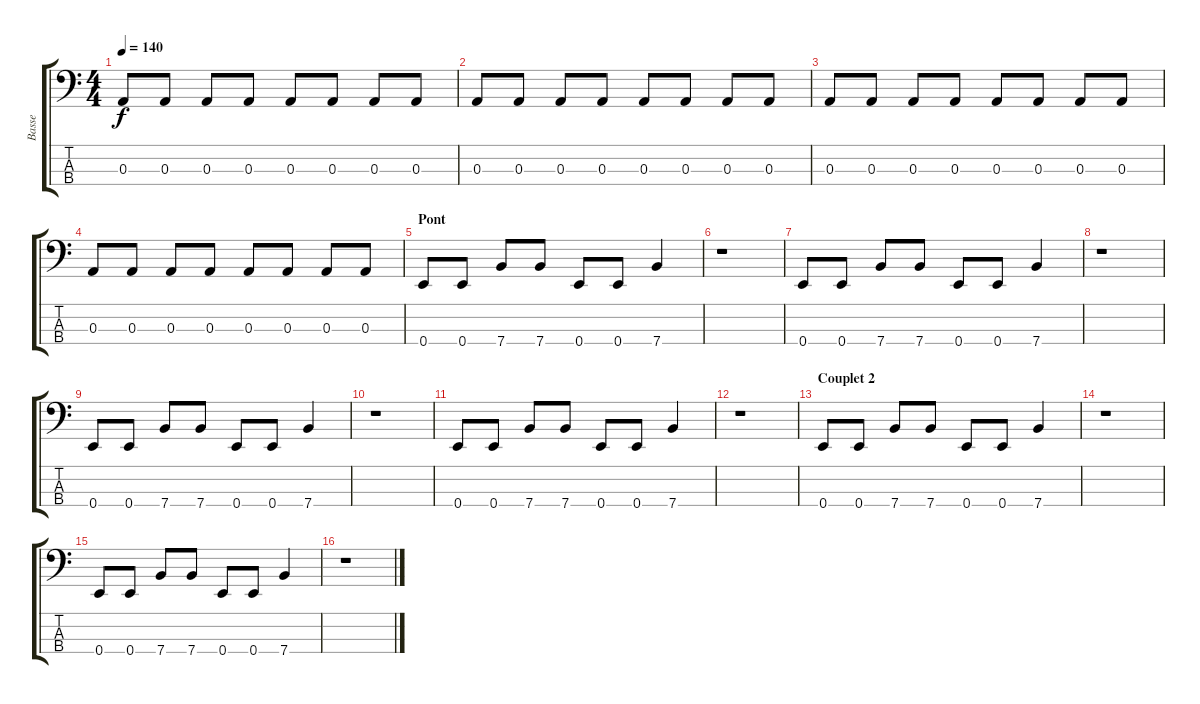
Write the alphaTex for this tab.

\track ("Basse " "Basse ") {instrument electricbassfinger}
\staff {score tabs}
\tuning (G2 D2 A1 E1) {hide}
\ts (4 4)
\tempo 140
\clef f4
\ks c
0.3.8{dy f} 0.3.8 0.3.8 0.3.8 0.3.8 0.3.8 0.3.8 0.3.8 |
0.3.8 0.3.8 0.3.8 0.3.8 0.3.8 0.3.8 0.3.8 0.3.8 |
0.3.8 0.3.8 0.3.8 0.3.8 0.3.8 0.3.8 0.3.8 0.3.8 |
0.3.8 0.3.8 0.3.8 0.3.8 0.3.8 0.3.8 0.3.8 0.3.8 |
\section ("" "Pont")
0.4.8 0.4.8 7.4.8 7.4.8 0.4.8 0.4.8 7.4.4 |
r.1 |
0.4.8 0.4.8 7.4.8 7.4.8 0.4.8 0.4.8 7.4.4 |
r.1 |
0.4.8 0.4.8 7.4.8 7.4.8 0.4.8 0.4.8 7.4.4 |
r.1 |
0.4.8 0.4.8 7.4.8 7.4.8 0.4.8 0.4.8 7.4.4 |
r.1 |
\section ("" "Couplet 2")
0.4.8 0.4.8 7.4.8 7.4.8 0.4.8 0.4.8 7.4.4 |
r.1 |
0.4.8 0.4.8 7.4.8 7.4.8 0.4.8 0.4.8 7.4.4 |
r.1
